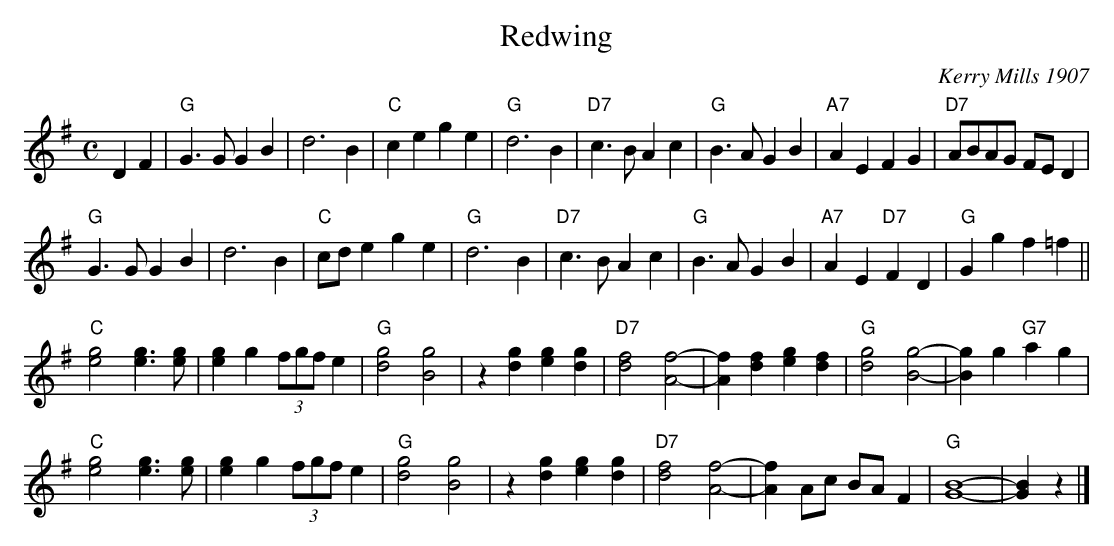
X:1
T:Redwing
M:C
L:1/4
C:Kerry Mills 1907
K:G
DF|"G"G>GGB|d3B|"C"cege|"G"d3B|"D7"c>BAc|"G"B>AGB|"A7"AEFG|"D7"A/B/A/G/ F/E/D|
"G"G>GGB|d3B|"C"c/d/ege|"G"d3B|"D7"c>BAc|"G"B>AGB|"A7"AE"D7"FD|"G"Ggf=f||
"C"[e2g2][eg]>[eg]|[eg]g(3f/g/f/e|"G"[d2g2][B2g2]|z[dg][eg][dg]|"D7"[d2f2][A2f2]-|[Af][df][eg][df]|"G"[d2g2][B2g2]-|[Bg] g"G7"ag|
"C"[e2g2][eg]>[eg]|[eg]g(3f/g/f/e|"G"[d2g2][B2g2]|z[dg][eg][dg]|"D7"[d2f2][A2f2]-|[Af]A/c/ B/A/F|"G"[B4G4]-|[BG]z|]
